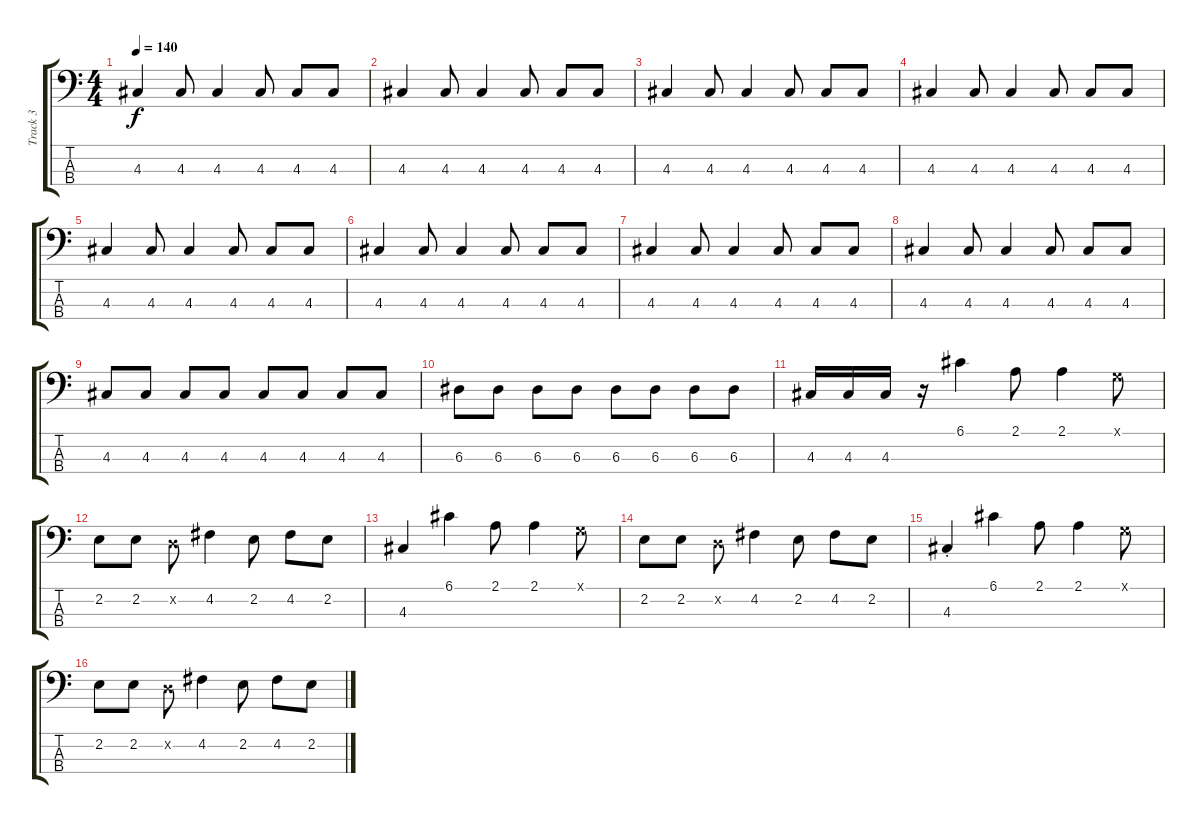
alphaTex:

\track ("Track 3" "Track 3") {instrument electricbassfinger}
\staff {score tabs}
\tuning (G2 D2 A1 E1) {hide}
\ts (4 4)
\tempo 140
\clef f4
\ks c
4.3.4{dy f} 4.3.8 4.3.4 4.3.8 4.3.8 4.3.8 |
4.3.4 4.3.8 4.3.4 4.3.8 4.3.8 4.3.8 |
4.3.4 4.3.8 4.3.4 4.3.8 4.3.8 4.3.8 |
4.3.4 4.3.8 4.3.4 4.3.8 4.3.8 4.3.8 |
4.3.4 4.3.8 4.3.4 4.3.8 4.3.8 4.3.8 |
4.3.4 4.3.8 4.3.4 4.3.8 4.3.8 4.3.8 |
4.3.4 4.3.8 4.3.4 4.3.8 4.3.8 4.3.8 |
4.3.4 4.3.8 4.3.4 4.3.8 4.3.8 4.3.8 |
4.3.8 4.3.8 4.3.8 4.3.8 4.3.8 4.3.8 4.3.8 4.3.8 |
6.3.8 6.3.8 6.3.8 6.3.8 6.3.8 6.3.8 6.3.8 6.3.8 |
4.3.16 4.3.16 4.3.16 r.16 6.1.4 2.1.8 2.1.4 0.1{x}.8 |
2.2.8 2.2.8 0.2{x}.8 4.2.4 2.2.8 4.2.8 2.2.8 |
4.3.4 6.1.4 2.1.8 2.1.4 0.1{x}.8 |
2.2.8 2.2.8 0.2{x}.8 4.2.4 2.2.8 4.2.8 2.2.8 |
4.3{st}.4 6.1.4 2.1.8 2.1.4 0.1{x}.8 |
2.2.8 2.2.8 0.2{x}.8 4.2.4 2.2.8 4.2.8 2.2.8
